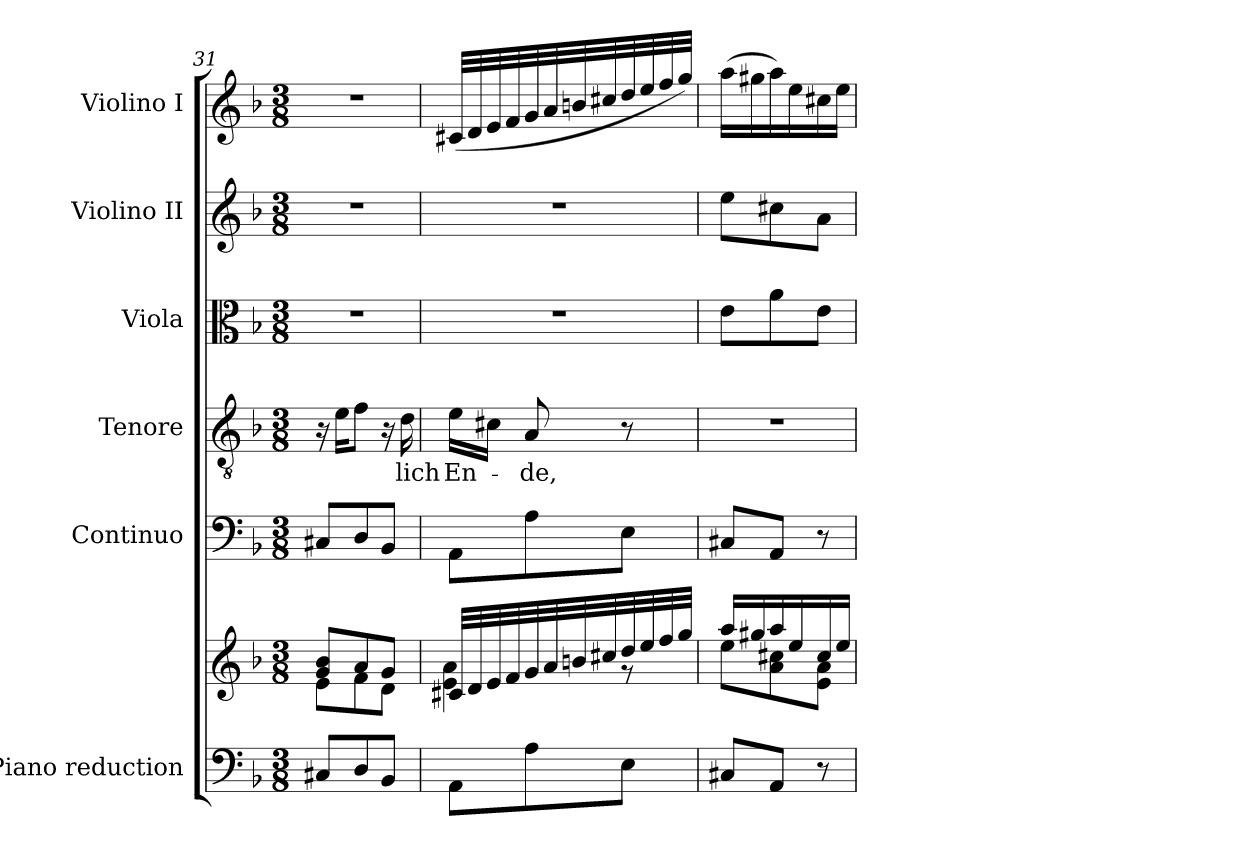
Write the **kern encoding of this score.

**kern	**kern	**kern	**kern	**text	**kern	**kern	**kern
*part6	*part6	*part5	*part4	*part4	*part3	*part2	*part1
*staff7	*staff6	*staff5	*staff4	*staff4	*staff3	*staff2	*staff1
*I"Piano reduction	*	*I"Continuo	*I"Tenore	*	*I"Viola	*I"Violino II	*I"Violino I
*I'Pno	*	*	*	*	*I'Vla	*I'Vln	*I'Vln
*clefF4	*clefG2	*clefF4	*clefGv2	*	*clefC3	*clefG2	*clefG2
*k[b-]	*k[b-]	*k[b-]	*k[b-]	*	*k[b-]	*k[b-]	*k[b-]
*M3/8	*M3/8	*M3/8	*M3/8	*	*M3/8	*M3/8	*M3/8
=31	=31	=31	=31	=31	=31	=31	=31
*	*^	*	*	*	*	*	*
8C#X/L	8g/ 8b-/L	8e\L	8C#X/L	16r	.	4.r	4.r	4.r
.	.	.	.	16e\KL	.	.	.	.
8D/	8a/	8f\	8D/	8f\J	.	.	.	.
8BB-/J	8g/J	8d\J	8BB-/J	16r	.	.	.	.
!	!	!	!	!	!LO:LY:b	!	!	!
.	.	.	.	16d\	-lich	.	.	.
=32	=32	=32	=32	=32	=32	=32	=32	=32
!	!	!	!	!	!LO:LY:b	!	!	!
8AA\L	32c#X/LLL	4e\ 4a\	8AA\L	16e\LL	En-	4.r	4.r	(<32c#X/LLL
.	32d/	.	.	.	.	.	.	32d/
.	32e/	.	.	16c#X\JJ	.	.	.	32e/
.	32f/	.	.	.	.	.	.	32f/
!	!	!	!	!	!LO:LY:b	!	!	!
8A\	32g/	.	8A\	8A/	-de,	.	.	32g/
.	32a/	.	.	.	.	.	.	32a/
.	32bn/	.	.	.	.	.	.	32bn/
.	32cc#X/	.	.	.	.	.	.	32cc#X/
8E\J	32dd/	8r	8E\J	8r	.	.	.	32dd/
.	32ee/	.	.	.	.	.	.	32ee/
.	32ff/	.	.	.	.	.	.	32ff/
.	32gg/JJJ	.	.	.	.	.	.	32gg/JJJ)
!!LO:PB:g=z
=33	=33	=33	=33	=33	=33	=33	=33	=33
8C#X/L	16aa/LL	8ee\L	8C#X/L	4.r	.	8e\L	8ee\L	(>16aa\LL
.	16gg#X/	.	.	.	.	.	.	16gg#X\
8AA/J	16aa/	8a\ 8cc#X\	8AA/J	.	.	8a\	8cc#X\	16aa\)
.	16ee/	.	.	.	.	.	.	16ee\
8r	16cc#/	8e\ 8a\J	8r	.	.	8e\J	8a\J	16cc#X\
.	16ee/JJ	.	.	.	.	.	.	16ee\JJ
*	*v	*v	*	*	*	*	*	*
=	=	=	=	=	=	=	=
*-	*-	*-	*-	*-	*-	*-	*-
